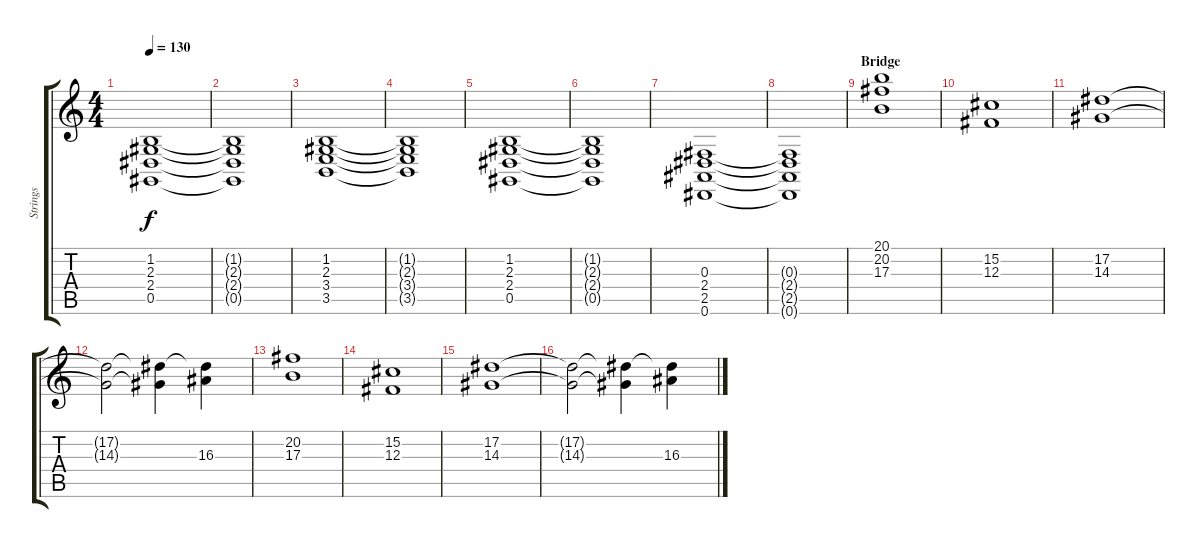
\track ("Strings" "Strings") {instrument synthstrings1}
\staff {score tabs}
\tuning (Eb4 Bb3 Gb3 Db3 Ab2 Eb2) {hide}
\ts (4 4)
\tempo 130
\clef g2
\ks c
(1.2 2.3 2.4 0.5).1{dy f} |
(1.2{t} 2.3{t} 2.4{t} 0.5{t}).1 |
(1.2 2.3 3.4 3.5).1 |
(1.2{t} 2.3{t} 3.4{t} 3.5{t}).1 |
(1.2 2.3 2.4 0.5).1 |
(1.2{t} 2.3{t} 2.4{t} 0.5{t}).1 |
(0.3 2.4 2.5 0.6).1 |
(0.3{t} 2.4{t} 2.5{t} 0.6{t}).1 |
\section ("" "Bridge")
(20.1 20.2 17.3).1 |
(15.2 12.3).1 |
(17.2 14.3).1 |
(17.2{t} 14.3{t}).2 (17.2{t} 14.3{t}).4 (17.2{t} 16.3).4 |
(20.2 17.3).1 |
(15.2 12.3).1 |
(17.2 14.3).1 |
(17.2{t} 14.3{t}).2 (17.2{t} 14.3{t}).4 (17.2{t} 16.3).4
